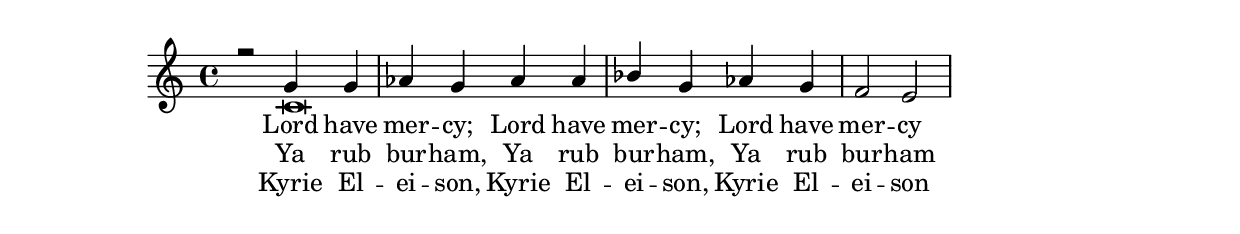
\version "2.18.0"
English = \lyricmode {Lord  have  mer -- cy;  Lord  have  mer -- cy;  Lord  have  mer -- cy  }
Arabic  = \lyricmode {Ya    rub   bur -- ham, Ya    rub   bur -- ham, Ya    rub   bur -- ham }
Greek   = \lyricmode {Kyrie El -- ei --  son, Kyrie El -- ei --  son, Kyrie El -- ei --  son }

EnglishLyrics = \context Lyrics = MelodyAndIsonEnglish \lyricsto melody \English
ArabicLyrics  = \context Lyrics = MelodyAndIsonArabic \lyricsto melody \Arabic
GreekLyrics   = \context Lyrics = MelodyAndIsonGreek \lyricsto melody \Greek

melody = \relative g'
                {r2   g4    g     aes    g    aes   aes   bes    g    aes   g     f2     e   }
ison = \relative c' {s2 c\breve}

\score { <<
      %Start of Staff
      \new Staff = "MelodyAndIson"  <<
        \clef treble
        { \key c \major}
        { \time 4/4 }
        \new Voice = "melody"  { \voiceOne \melody }
        \new Voice = "ison"  { \voiceOne \ison }
    >>
    \new Lyrics = melody
    \EnglishLyrics
    \ArabicLyrics
    \GreekLyrics
  >>
}




